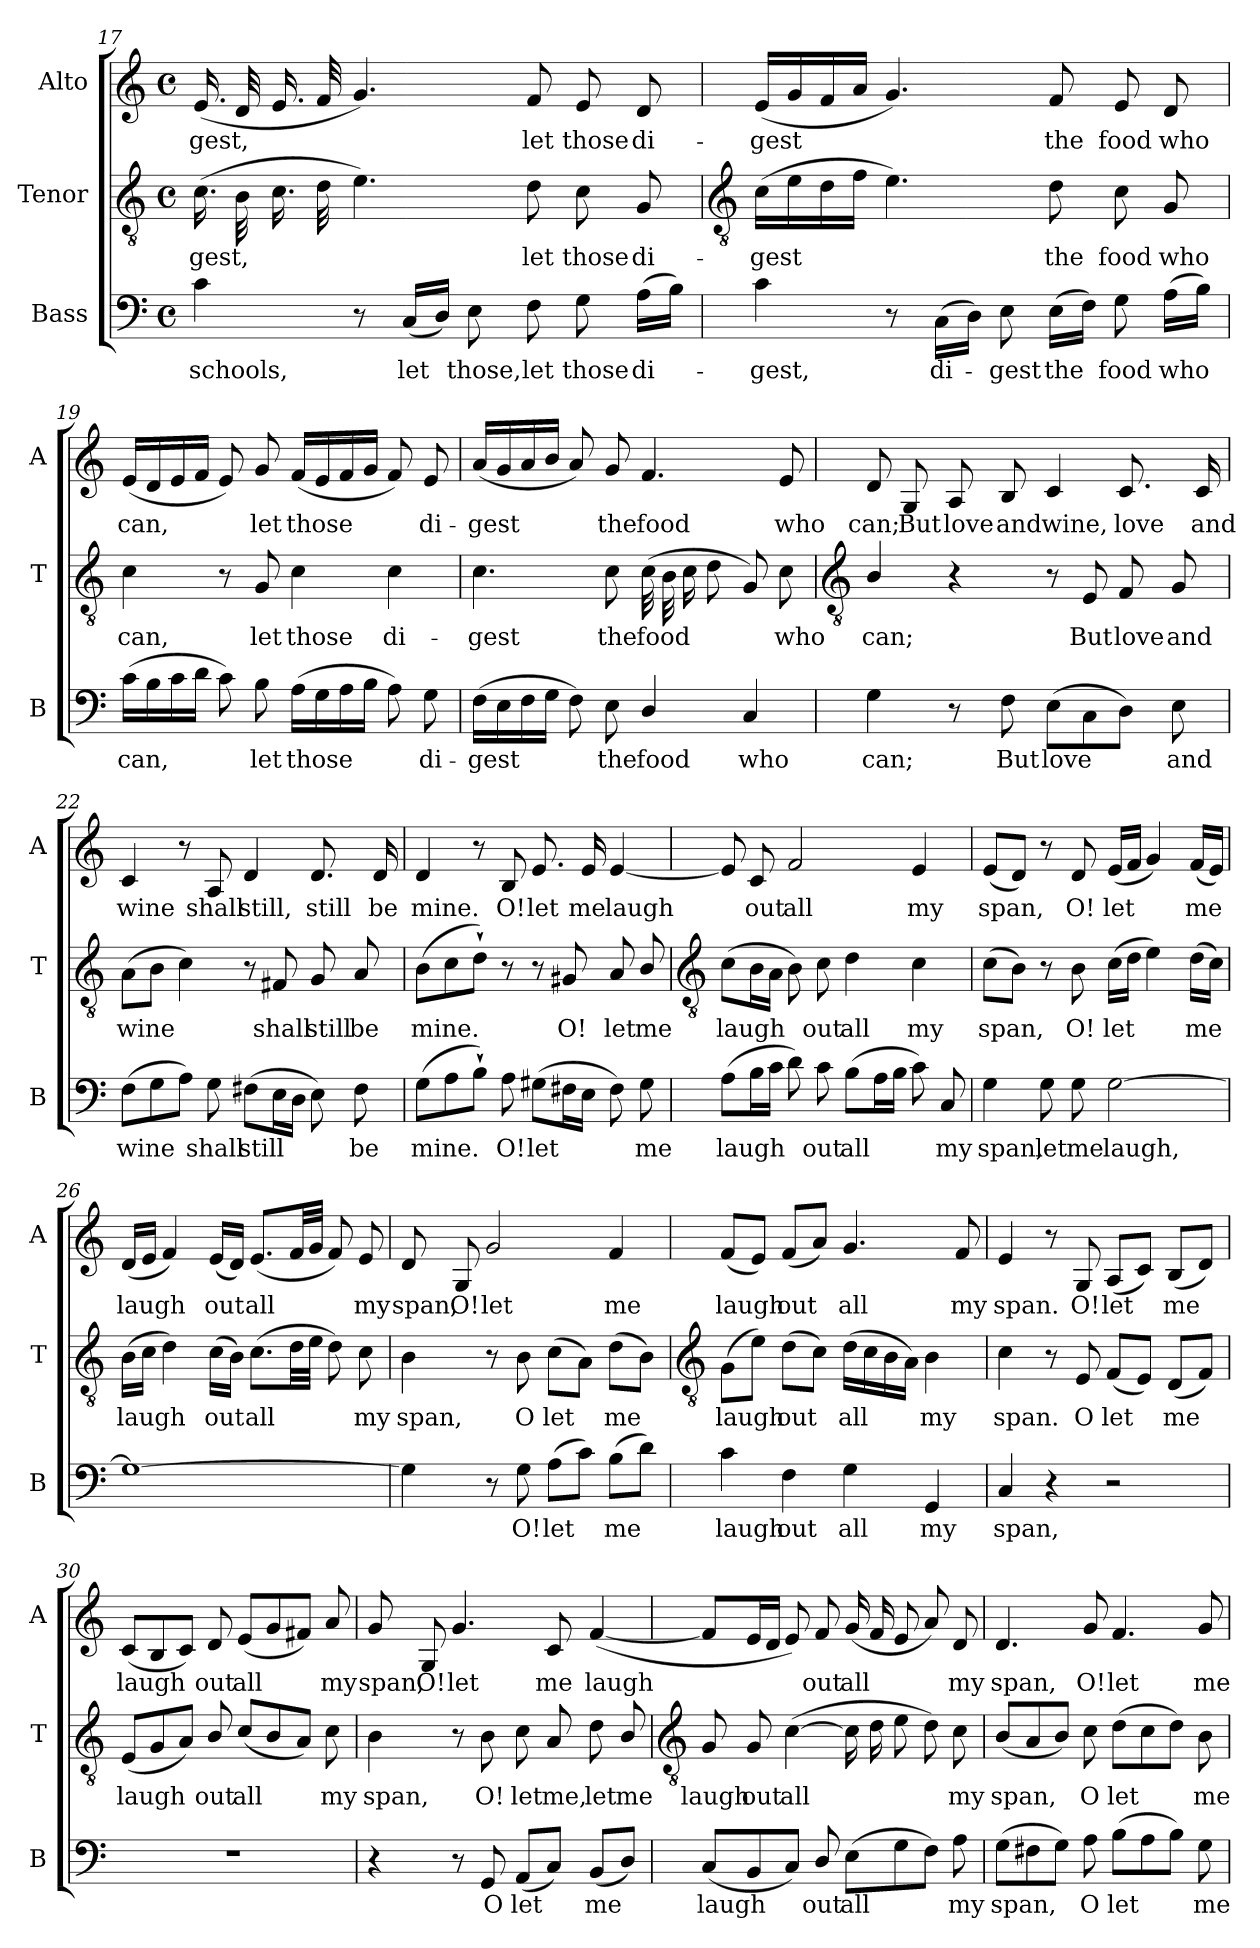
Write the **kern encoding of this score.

**kern	**text	**kern	**text	**kern	**text
*part3	*part3	*part2	*part2	*part1	*part1
*staff3	*staff3	*staff2	*staff2	*staff1	*staff1
*I"Bass	*	*I"Tenor	*	*I"Alto	*
*I'B	*	*I'T	*	*I'A	*
*clefF4	*	*clefGv2	*	*clefG2	*
*k[]	*	*k[]	*	*k[]	*
*C:	*	*C:	*	*C:	*
*M4/4	*	*M4/4	*	*M4/4	*
*met(c)	*	*met(c)	*	*met(c)	*
=17	=17	=17	=17	=17	=17
!	!LO:LY:b	!	!LO:LY:b	!	!LO:LY:b
4c	schools,	(>16.cLL	-gest,	(<16.eLL	-gest,
.	.	32BL	.	32dL	.
.	.	16.c	.	16.e	.
.	.	32dJJ	.	32fJJ	.
8r	.	4.e)	.	4.g)	.
!	!LO:LY:b	!	!	!	!
(<16CLL	let	.	.	.	.
16DJJ)	.	.	.	.	.
!	!LO:LY:b	!	!	!	!
8E	those,	.	.	.	.
!	!LO:LY:b	!	!LO:LY:b	!	!LO:LY:b
8F	let	8d	let	8f	let
!	!LO:LY:b	!	!LO:LY:b	!	!LO:LY:b
8G	those	8c	those	8e	those
!	!LO:LY:b	!	!LO:LY:b	!	!LO:LY:b
(>16ALL	di-	8G	di-	8d	di-
16BJJ)	.	.	.	.	.
!!LO:LB:g=z
=18	=18	=18	=18	=18	=18
*	*	*clefGv2	*	*	*
!	!LO:LY:b	!	!LO:LY:b	!	!LO:LY:b
4c	gest,	(>16cLL	-gest	(<16eLL	-gest
.	.	16e	.	16g	.
.	.	16d	.	16f	.
.	.	16fJJ	.	16aJJ	.
8r	.	4.e)	.	4.g)	.
!	!LO:LY:b	!	!	!	!
(>16C\LL	di-	.	.	.	.
16D\JJ)	.	.	.	.	.
!	!LO:LY:b	!	!	!	!
8E	gest	.	.	.	.
!	!LO:LY:b	!	!LO:LY:b	!	!LO:LY:b
(>16ELL	the	8d	the	8f	the
16FJJ)	.	.	.	.	.
!	!LO:LY:b	!	!LO:LY:b	!	!LO:LY:b
8G	food	8c	food	8e	food
!	!LO:LY:b	!	!LO:LY:b	!	!LO:LY:b
(>16ALL	who	8G	who	8d	who
16BJJ)	.	.	.	.	.
=19	=19	=19	=19	=19	=19
!	!LO:LY:b	!	!LO:LY:b	!	!LO:LY:b
(>16cLL	can,	4c	can,	(<16eLL	can,
16B	.	.	.	16d	.
16c	.	.	.	16e	.
16dJJ	.	.	.	16fJJ	.
8c)	.	8r	.	8e)	.
!	!LO:LY:b	!	!LO:LY:b	!	!LO:LY:b
8B	let	8G	let	8g	let
!	!LO:LY:b	!	!LO:LY:b	!	!LO:LY:b
(>16ALL	those	4c	those	(<16fLL	those
16G	.	.	.	16e	.
16A	.	.	.	16f	.
16BJJ	.	.	.	16gJJ	.
!	!	!	!LO:LY:b	!	!
8A)	.	4c	di-	8f)	.
!	!LO:LY:b	!	!	!	!LO:LY:b
8G	di-	.	.	8e	di-
=20	=20	=20	=20	=20	=20
!	!LO:LY:b	!	!LO:LY:b	!	!LO:LY:b
(>16FLL	-gest	4.c	-gest	(<16aLL	-gest
16E	.	.	.	16g	.
16F	.	.	.	16a	.
16GJJ	.	.	.	16bJJ	.
8F)	.	.	.	8a)	.
!	!LO:LY:b	!	!LO:LY:b	!	!LO:LY:b
8E	the	8c	the	8g	the
!	!LO:LY:b	!	!LO:LY:b	!	!LO:LY:b
4D/	food	(>32cLLL	food	4.f	food
.	.	32B	.	.	.
.	.	16c	.	.	.
.	.	8dJ	.	.	.
!	!LO:LY:b	!	!	!	!
4C	who	8G)	.	.	.
!	!	!	!LO:LY:b	!	!LO:LY:b
.	.	8c	who	8e	who
!!LO:LB:g=z
=21	=21	=21	=21	=21	=21
*	*	*clefGv2	*	*	*
!	!LO:LY:b	!	!LO:LY:b	!	!LO:LY:b
4G	can;	4B/	can;	8d	can;
!	!	!	!	!	!LO:LY:b
.	.	.	.	8G	But
!	!	!	!	!	!LO:LY:b
8r	.	4r	.	8A	love
!	!LO:LY:b	!	!	!	!LO:LY:b
8F	But	.	.	8B/	and
!	!LO:LY:b	!	!	!	!LO:LY:b
(>8EL	love	8r	.	4c	wine,
!	!	!	!LO:LY:b	!	!
8C	.	8E	But	.	.
!	!	!	!LO:LY:b	!	!LO:LY:b
8DJ)	.	8F	love	8.c	love
!	!LO:LY:b	!	!LO:LY:b	!	!
8E	and	8G	and	.	.
!	!	!	!	!	!LO:LY:b
.	.	.	.	16c	and
=22	=22	=22	=22	=22	=22
!	!LO:LY:b	!	!LO:LY:b	!	!LO:LY:b
(>8FL	wine	(>8A\L	wine	4c	wine
8G	.	8B\J	.	.	.
8AJ)	.	4c)	.	8r	.
!	!LO:LY:b	!	!	!	!LO:LY:b
8G	shall	.	.	8A	shall
!	!LO:LY:b	!	!	!	!LO:LY:b
(>8F#XL	still	8r	.	4d	still,
!	!	!	!LO:LY:b	!	!
16EL	.	8F#X	shall	.	.
16DJJ	.	.	.	.	.
!	!	!	!LO:LY:b	!	!LO:LY:b
8E)	.	8G	still	8.d	still
!	!LO:LY:b	!	!LO:LY:b	!	!
8F#	be	8A	be	.	.
!	!	!	!	!	!LO:LY:b
.	.	.	.	16d	be
=23	=23	=23	=23	=23	=23
!	!LO:LY:b	!	!LO:LY:b	!	!LO:LY:b
(>8GL	mine.	(>8BL	mine.	4d	mine.
8A	.	8c	.	.	.
8B`J)	.	8d`J)	.	8r	.
!	!LO:LY:b	!	!	!	!LO:LY:b
8A	O!	8r	.	8B	O!
!	!LO:LY:b	!	!	!	!LO:LY:b
(>8G#XL	let	8r	.	8.e	let
!	!	!	!LO:LY:b	!	!
16F#XL	.	8G#X	O!	.	.
!	!	!	!	!	!LO:LY:b
16EJJ	.	.	.	16e	me
!	!	!	!LO:LY:b	!	!LO:LY:b
8F#)	.	8A	let	[4e	laugh
!	!LO:LY:b	!	!LO:LY:b	!	!
8G#	me	8B/	me	.	.
!!LO:LB:g=z
=24	=24	=24	=24	=24	=24
*	*	*clefGv2	*	*	*
!	!LO:LY:b	!	!LO:LY:b	!	!
(>8AL	laugh	(>8cL	laugh	8e]	.
!	!	!	!	!	!LO:LY:b
16BL	.	16BL	.	8c	out
16cJJ	.	16AJJ	.	.	.
!	!	!	!	!	!LO:LY:b
8d)	.	8B)	.	2f	all
!	!LO:LY:b	!	!LO:LY:b	!	!
8c	out	8c	out	.	.
!	!LO:LY:b	!	!LO:LY:b	!	!
(>8BL	all	4d	all	.	.
16AL	.	.	.	.	.
16BJJ	.	.	.	.	.
!	!	!	!LO:LY:b	!	!LO:LY:b
8c)	.	4c	my	4e	my
!	!LO:LY:b	!	!	!	!
8C	my	.	.	.	.
=25	=25	=25	=25	=25	=25
!	!LO:LY:b	!	!LO:LY:b	!	!LO:LY:b
4G	span,	(>8cL	span,	(<8eL	span,
.	.	8BJ)	.	8dJ)	.
!	!LO:LY:b	!	!	!	!
8G	let	8r	.	8r	.
!	!LO:LY:b	!	!LO:LY:b	!	!LO:LY:b
8G	me	8B	O!	8d	O!
!	!LO:LY:b	!	!LO:LY:b	!	!LO:LY:b
[2G	laugh,	(>16cLL	let	(<16eLL	let
.	.	16dJJ	.	16fJJ	.
.	.	4e)	.	4g)	.
!	!	!	!LO:LY:b	!	!LO:LY:b
.	.	(>16dLL	me	(<16fLL	me
.	.	16cJJ)	.	16eJJ)	.
=26	=26	=26	=26	=26	=26
!	!	!	!LO:LY:b	!	!LO:LY:b
1G_	.	(>16BLL	laugh	(<16dLL	laugh
.	.	16cJJ	.	16eJJ	.
.	.	4d)	.	4f)	.
!	!	!	!LO:LY:b	!	!LO:LY:b
.	.	(>16cLL	out	(<16eLL	out
.	.	16BJJ)	.	16dJJ)	.
!	!	!	!LO:LY:b	!	!LO:LY:b
.	.	(>8.cL	all	(<8.eL	all
.	.	32dLL	.	32fLL	.
.	.	32eJJJ	.	32gJJJ	.
.	.	8d)	.	8f)	.
!	!	!	!LO:LY:b	!	!LO:LY:b
.	.	8c	my	8e	my
=27	=27	=27	=27	=27	=27
!	!	!	!LO:LY:b	!	!LO:LY:b
4G]	.	4B	span,	8d	span,
!	!	!	!	!	!LO:LY:b
.	.	.	.	8G	O!
!	!	!	!	!	!LO:LY:b
8r	.	8r	.	2g	let
!	!LO:LY:b	!	!LO:LY:b	!	!
8G	O!	8B	O	.	.
!	!LO:LY:b	!	!LO:LY:b	!	!
(>8AL	let	(>8cL	let	.	.
8cJ)	.	8AJ)	.	.	.
!	!LO:LY:b	!	!LO:LY:b	!	!LO:LY:b
(>8BL	me	(>8dL	me	4f	me
8dJ)	.	8BJ)	.	.	.
!!LO:LB:g=z
=28	=28	=28	=28	=28	=28
*	*	*clefGv2	*	*	*
!	!LO:LY:b	!	!LO:LY:b	!	!LO:LY:b
4c	laugh	(8GL	laugh	(<8fL	laugh
.	.	8eJ)	.	8eJ)	.
!	!LO:LY:b	!	!LO:LY:b	!	!LO:LY:b
4F	out	(>8dL	out	(<8fL	out
.	.	8cJ)	.	8aJ)	.
!	!LO:LY:b	!	!LO:LY:b	!	!LO:LY:b
4G	all	(>16dLL	all	4.g	all
.	.	16c	.	.	.
.	.	16B	.	.	.
.	.	16AJJ)	.	.	.
!	!LO:LY:b	!	!LO:LY:b	!	!
4GG	my	4B	my	.	.
!	!	!	!	!	!LO:LY:b
.	.	.	.	8f	my
=29	=29	=29	=29	=29	=29
!	!LO:LY:b	!	!LO:LY:b	!	!LO:LY:b
4C	span,	4c	span.	4e	span.
4r	.	8r	.	8r	.
!	!	!	!LO:LY:b	!	!LO:LY:b
.	.	8E	O	8G	O!
!	!	!	!LO:LY:b	!	!LO:LY:b
2r	.	(<8FL	let	(<8AL	let
.	.	8EJ)	.	8cJ)	.
!	!	!	!LO:LY:b	!	!LO:LY:b
.	.	(<8DL	me	(<8BL	me
.	.	8FJ)	.	8dJ)	.
=30	=30	=30	=30	=30	=30
!	!	!	!LO:LY:b	!	!LO:LY:b
1r	.	(<8EL	laugh	(<8cL	laugh
.	.	8G	.	8B	.
.	.	8AJ)	.	8cJ)	.
!	!	!	!LO:LY:b	!	!LO:LY:b
.	.	8B/	out	8d	out
!	!	!	!LO:LY:b	!	!LO:LY:b
.	.	(<8c/L	all	(<8eL	all
.	.	8B/	.	8g	.
.	.	8AJ)	.	8f#XJ)	.
!	!	!	!LO:LY:b	!	!LO:LY:b
.	.	8c	my	8a	my
=31	=31	=31	=31	=31	=31
!	!	!	!LO:LY:b	!	!LO:LY:b
4r	.	4B	span,	8g	span,
!	!	!	!	!	!LO:LY:b
.	.	.	.	8G	O!
!	!	!	!	!	!LO:LY:b
8r	.	8r	.	4.g	let
!	!LO:LY:b	!	!LO:LY:b	!	!
8GG	O	8B	O!	.	.
!	!LO:LY:b	!	!LO:LY:b	!	!
(<8AAL	let	8c	let	.	.
!	!	!	!LO:LY:b	!	!LO:LY:b
8CJ)	.	8A	me,	8c	me
!	!LO:LY:b	!	!LO:LY:b	!	!LO:LY:b
(<8BBL	me	8d	let	(<[4f	laugh
!	!	!	!LO:LY:b	!	!
8DJ)	.	8B/	me	.	.
!!LO:LB:g=z
=32	=32	=32	=32	=32	=32
*	*	*clefGv2	*	*	*
!	!LO:LY:b	!	!LO:LY:b	!	!
(<8CL	laugh	8G	laugh	8fL]	.
!	!	!	!LO:LY:b	!	!
8BB	.	8G	out	16eL	.
.	.	.	.	16dJJ	.
!	!	!	!LO:LY:b	!	!
8CJ)	.	(>[4c	all	8e)	.
!	!LO:LY:b	!	!	!	!LO:LY:b
8D/	out	.	.	8f	out
!	!LO:LY:b	!	!	!	!LO:LY:b
(>8EL	all	16cLL]	.	(<16gLL	all
.	.	16d	.	16f	.
8G	.	8eJ	.	8eJ	.
8FJ)	.	8d)	.	8a)	.
!	!LO:LY:b	!	!LO:LY:b	!	!LO:LY:b
8A	my	8c	my	8d	my
=33	=33	=33	=33	=33	=33
!	!LO:LY:b	!	!LO:LY:b	!	!LO:LY:b
(>8GL	span,	(<8BL	span,	4.d	span,
8F#X	.	8A	.	.	.
8GJ)	.	8B/J)	.	.	.
!	!LO:LY:b	!	!LO:LY:b	!	!LO:LY:b
8A	O	8c	O	8g	O!
!	!LO:LY:b	!	!LO:LY:b	!	!LO:LY:b
(>8BL	let	(>8dL	let	4.f	let
8A	.	8c	.	.	.
8BJ)	.	8dJ)	.	.	.
!	!LO:LY:b	!	!LO:LY:b	!	!LO:LY:b
8G	me	8B	me	8g	me
=	=	=	=	=	=
*-	*-	*-	*-	*-	*-
